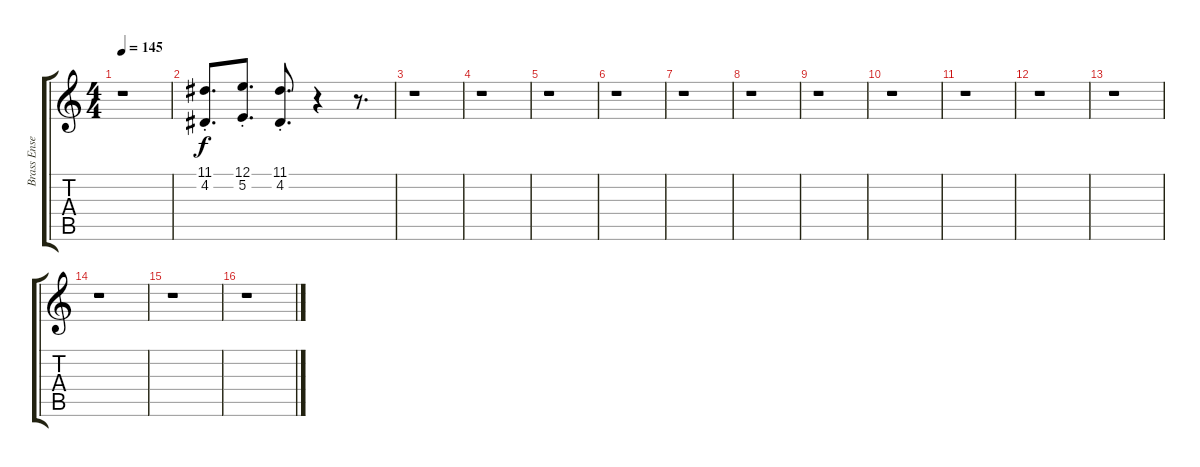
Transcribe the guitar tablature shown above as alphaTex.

\track ("Brass Ensemble" "Brass Ense") {instrument brasssection}
\staff {score tabs}
\tuning (E4 B3 G3 D3 A2 E2) {hide}
\ts (4 4)
\tempo 145
\clef g2
\ks c
r.1{dy mp} |
(11.1{st} 4.2{st}).8{d dy f} (12.1{st} 5.2{st}).8{d} (11.1{st} 4.2{st}).8{d} r.4 r.8{d} |
r.1 |
r.1 |
r.1 |
r.1 |
r.1 |
r.1 |
r.1 |
r.1 |
r.1 |
r.1 |
r.1 |
r.1 |
r.1 |
r.1
